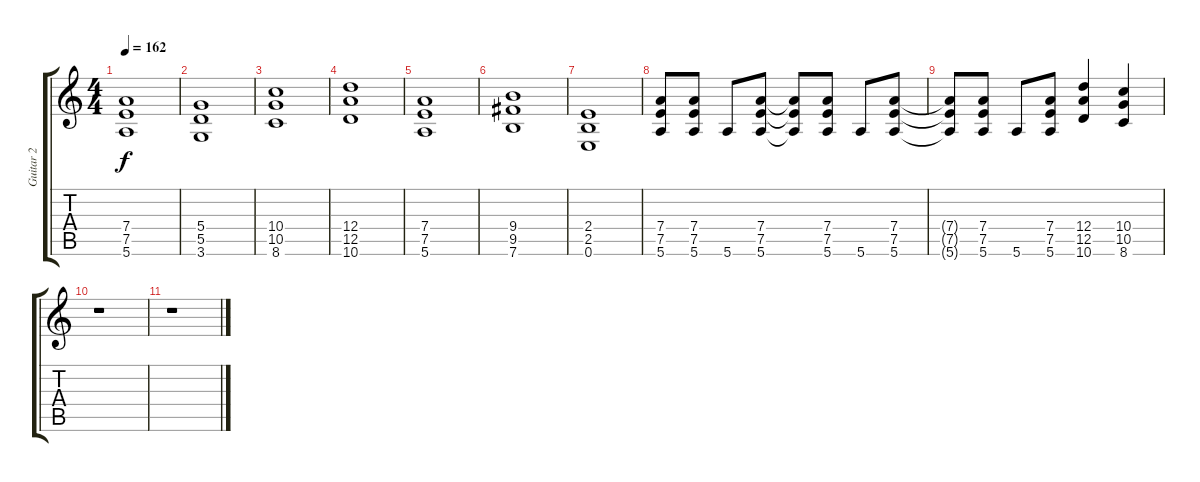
\track ("Guitar 2" "Guitar 2") {instrument distortionguitar}
\staff {score tabs}
\tuning (E4 B3 G3 D3 A2 E2) {hide}
\ts (4 4)
\tempo 162
\clef g2
\ks c
(7.4{t} 7.5{t} 5.6{t}).1{dy f} |
(5.4 5.5 3.6).1 |
(10.4 10.5 8.6).1 |
(12.4 12.5 10.6).1 |
(7.4 7.5 5.6).1 |
(9.4 9.5 7.6).1 |
(2.4 2.5 0.6).1 |
(7.4 7.5 5.6).8 (7.4 7.5 5.6).8 5.6.8 (7.4 7.5 5.6).8 (7.4{t} 7.5{t} 5.6{t}).8 (7.4 7.5 5.6).8 5.6.8 (7.4 7.5 5.6).8 |
(7.4{t} 7.5{t} 5.6{t}).8 (7.4 7.5 5.6).8 5.6.8 (7.4 7.5 5.6).8 (12.4 12.5 10.6).4 (10.4 10.5 8.6).4 |
r.1 |
r.1
